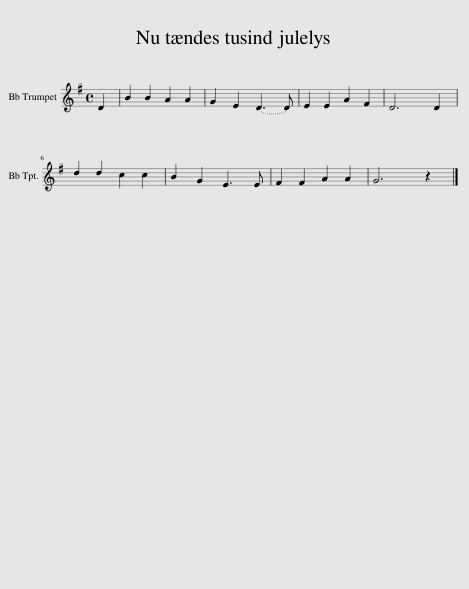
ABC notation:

X:1
%%score ( 1 2 )
L:1/8
M:4/4
I:linebreak $
K:none
V:1 treble transpose=-2
V:2 treble transpose="-2 "
V:1
[K:G] D2 | B2 B2 A2 A2 | G2 E2 D3- D | E2 E2 A2 F2 | D6 D2 |$ %5
 d2 d2 x4 | B2 G2 E3 E | F2 F2 A2 A2 | G6 z2 |] %9
V:2
[K:G] x2 | x8 | x8 | x8 | x8 |$ %5
 x4 c2 c2 | x8 | x8 | x8 |] %9
